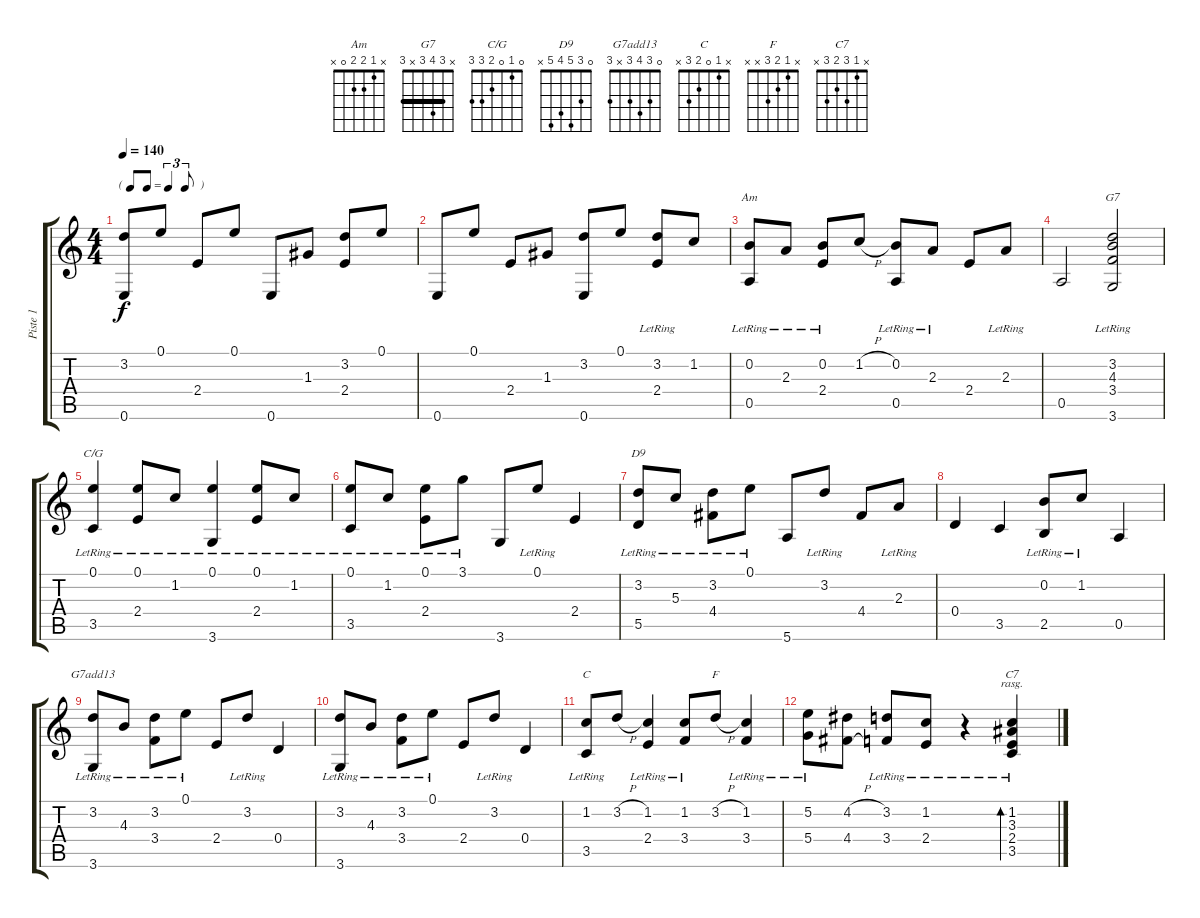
\track ("Piste 1" "Piste 1") {instrument acousticguitarnylon}
\staff {score tabs}
\tuning (E4 B3 G3 D3 A2 E2) {hide}
\chord ("Am" x 1 2 2 0 x)
\chord ("G7" x 3 4 3 x 3) {barre 3}
\chord ("C/G" 0 1 0 2 3 3)
\chord ("D9" 0 3 5 4 5 x)
\chord ("G7add13" 0 3 4 3 x 3)
\chord ("C" x 1 0 2 3 x)
\chord ("F" x 1 2 3 x x)
\chord ("C7" x 1 3 2 3 x)
\ts (4 4)
\tf triplet8th
\tempo 140
\clef g2
\ks c
(3.2 0.6).8{dy f} 0.1.8 2.4.8 0.1.8 0.6.8 1.3.8 (3.2 2.4).8 0.1.8 |
0.6.8 0.1.8 2.4.8 1.3.8 (3.2 0.6).8 0.1.8 (3.2{lr} 2.4).8 1.2.8 |
(0.2{lr} 0.5).8{ch "Am"} 2.3{lr}.8 (0.2{lr} 2.4).8 1.2{h}.8 (0.2{lr} 0.5).8 2.3{lr}.8 2.4.8 2.3{lr}.8 |
0.5.2 (3.2{lr} 4.3{lr} 3.4{lr} 3.6{lr}).2{ch "G7"} |
(0.1{lr} 3.5).4{ch "C/G"} (0.1{lr} 2.4).8 1.2{lr}.8 (0.1{lr} 3.6).4 (0.1{lr} 2.4).8 1.2{lr}.8 |
(0.1{lr} 3.5).8 1.2{lr}.8 (0.1{lr} 2.4).8 3.1{lr}.8 3.6.8 0.1{lr}.8 2.4.4 |
(3.2{lr} 5.5).8{ch "D9"} 5.3{lr}.8 (3.2{lr} 4.4).8 0.1{lr}.8 5.6.8 3.2{lr}.8 4.4.8 2.3{lr}.8 |
0.4.4 3.5.4 (0.2{lr} 2.5).8 1.2{lr}.8 0.5.4 |
(3.2{lr} 3.6).8{ch "G7add13"} 4.3{lr}.8 (3.2{lr} 3.4).8 0.1{lr}.8 2.4.8 3.2{lr}.8 0.4.4 |
(3.2{lr} 3.6).8 4.3{lr}.8 (3.2{lr} 3.4).8 0.1{lr}.8 2.4.8 3.2{lr}.8 0.4.4 |
(1.2{lr} 3.5).8{ch "C"} 3.2{h}.8 (1.2{lr} 2.4).4 (1.2{lr} 3.4).8 3.2{h}.8{ch "F"} (1.2{lr} 3.4).4 |
(5.2{lr} 5.4).8 (4.2{h} 4.4{h}).8 (3.2{lr} 3.4).8 (1.2{lr} 2.4).8 r.4 (1.2{lr} 3.3{lr} 2.4{lr} 3.5{lr}).4{bd 480 ch "C7" rasg ii}
